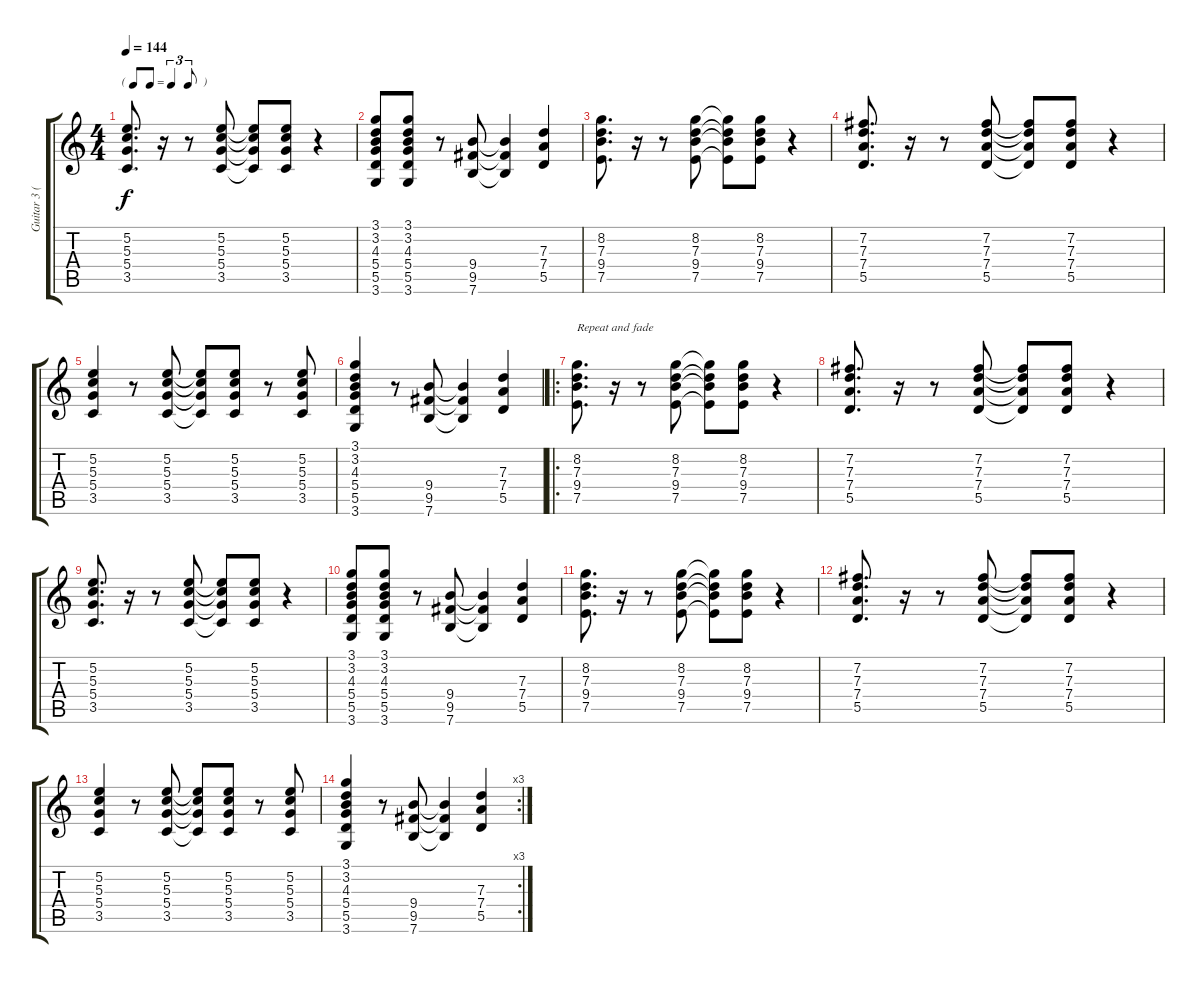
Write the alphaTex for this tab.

\track ("Guitar 3 (Dub)" "Guitar 3 (") {instrument acousticguitarsteel}
\staff {score tabs}
\tuning (E4 B3 G3 D3 A2 E2) {hide}
\ts (4 4)
\tf triplet8th
\tempo 144
\clef g2
\ks c
(5.2 5.3 5.4 3.5).8{d dy f} r.16 r.8 (5.2 5.3 5.4 3.5).8 (5.2{t} 5.3{t} 5.4{t} 3.5{t}).8 (5.2 5.3 5.4 3.5).8 r.4 |
(3.1 3.2 4.3 5.4 5.5 3.6).8 (3.1 3.2 4.3 5.4 5.5 3.6).8 r.8 (9.4 9.5 7.6).8 (9.4{t} 9.5{t} 7.6{t}).4 (7.3 7.4 5.5).4 |
(8.2 7.3 9.4 7.5).8{d} r.16 r.8 (8.2 7.3 9.4 7.5).8 (8.2{t} 7.3{t} 9.4{t} 7.5{t}).8 (8.2 7.3 9.4 7.5).8 r.4 |
(7.2 7.3 7.4 5.5).8{d} r.16 r.8 (7.2 7.3 7.4 5.5).8 (7.2{t} 7.3{t} 7.4{t} 5.5{t}).8 (7.2 7.3 7.4 5.5).8 r.4 |
(5.2 5.3 5.4 3.5).4 r.8 (5.2 5.3 5.4 3.5).8 (5.2{t} 5.3{t} 5.4{t} 3.5{t}).8 (5.2 5.3 5.4 3.5).8 r.8 (5.2 5.3 5.4 3.5).8 |
(3.1 3.2 4.3 5.4 5.5 3.6).4 r.8 (9.4 9.5 7.6).8 (9.4{t} 9.5{t} 7.6{t}).4 (7.3 7.4 5.5).4 |
\ro
(8.2 7.3 9.4 7.5).8{d txt "Repeat and fade"} r.16 r.8 (8.2 7.3 9.4 7.5).8 (8.2{t} 7.3{t} 9.4{t} 7.5{t}).8 (8.2 7.3 9.4 7.5).8 r.4 |
(7.2 7.3 7.4 5.5).8{d} r.16 r.8 (7.2 7.3 7.4 5.5).8 (7.2{t} 7.3{t} 7.4{t} 5.5{t}).8 (7.2 7.3 7.4 5.5).8 r.4 |
(5.2 5.3 5.4 3.5).8{d} r.16 r.8 (5.2 5.3 5.4 3.5).8 (5.2{t} 5.3{t} 5.4{t} 3.5{t}).8 (5.2 5.3 5.4 3.5).8 r.4 |
(3.1 3.2 4.3 5.4 5.5 3.6).8 (3.1 3.2 4.3 5.4 5.5 3.6).8 r.8 (9.4 9.5 7.6).8 (9.4{t} 9.5{t} 7.6{t}).4 (7.3 7.4 5.5).4 |
(8.2 7.3 9.4 7.5).8{d} r.16 r.8 (8.2 7.3 9.4 7.5).8 (8.2{t} 7.3{t} 9.4{t} 7.5{t}).8 (8.2 7.3 9.4 7.5).8 r.4 |
(7.2 7.3 7.4 5.5).8{d} r.16 r.8 (7.2 7.3 7.4 5.5).8 (7.2{t} 7.3{t} 7.4{t} 5.5{t}).8 (7.2 7.3 7.4 5.5).8 r.4 |
(5.2 5.3 5.4 3.5).4 r.8 (5.2 5.3 5.4 3.5).8 (5.2{t} 5.3{t} 5.4{t} 3.5{t}).8 (5.2 5.3 5.4 3.5).8 r.8 (5.2 5.3 5.4 3.5).8 |
\rc 3
(3.1 3.2 4.3 5.4 5.5 3.6).4 r.8 (9.4 9.5 7.6).8 (9.4{t} 9.5{t} 7.6{t}).4 (7.3 7.4 5.5).4
